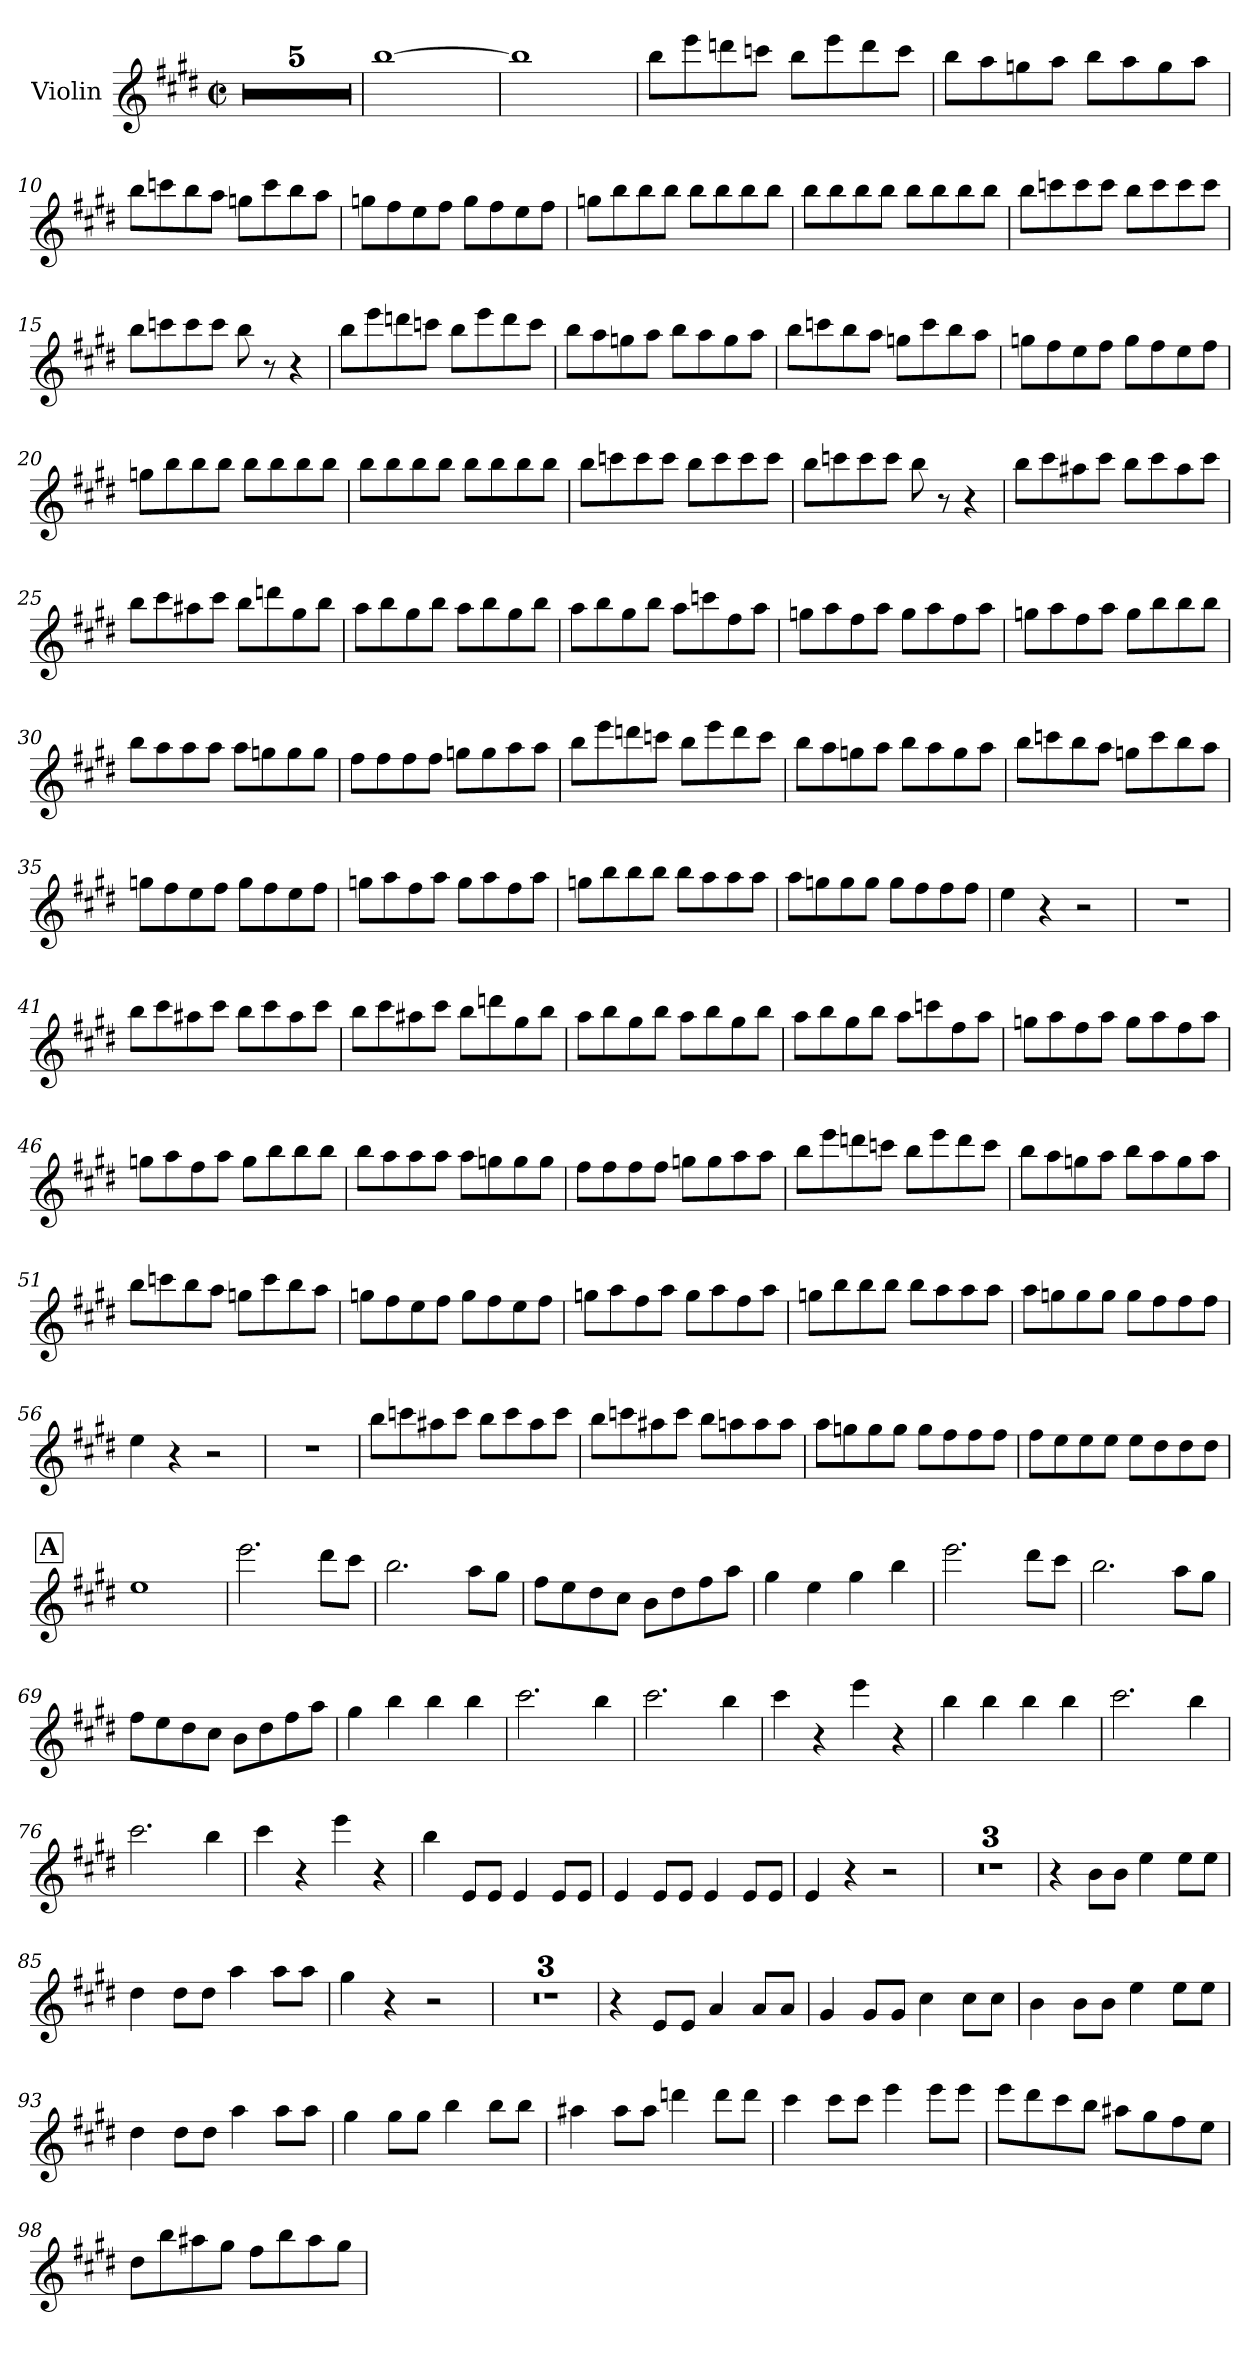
**kern
*part1
*staff1
*I"Violin
*I'Vln.
*clefG2
*k[f#c#g#d#]
*M2/2
*met(c|)
*MM240
=1
1r
=2
1r
=3
1r
=4
1r
=5
1r
=6
[1bb
=7
1bb]
=8
8bb\L
8eee\
8dddn\
8cccn\J
8bb\L
8eee\
8ddd\
8ccc\J
!!LO:LB:g=z
=9
8bb\L
8aa\
8ggn\
8aa\J
8bb\L
8aa\
8gg\
8aa\J
=10
8bb\L
8cccn\
8bb\
8aa\J
8ggn\L
8ccc\
8bb\
8aa\J
=11
8ggn\L
8ff#\
8ee\
8ff#\J
8gg\L
8ff#\
8ee\
8ff#\J
=12
8ggn\L
8bb\
8bb\
8bb\J
8bb\L
8bb\
8bb\
8bb\J
!!LO:LB:g=z
=13
8bb\L
8bb\
8bb\
8bb\J
8bb\L
8bb\
8bb\
8bb\J
=14
8bb\L
8cccn\
8ccc\
8ccc\J
8bb\L
8ccc\
8ccc\
8ccc\J
=15
8bb\L
8cccn\
8ccc\
8ccc\J
8bb\
8r
4r
=16
8bb\L
8eee\
8dddn\
8cccn\J
8bb\L
8eee\
8ddd\
8ccc\J
!!LO:LB:g=z
=17
8bb\L
8aa\
8ggn\
8aa\J
8bb\L
8aa\
8gg\
8aa\J
=18
8bb\L
8cccn\
8bb\
8aa\J
8ggn\L
8ccc\
8bb\
8aa\J
=19
8ggn\L
8ff#\
8ee\
8ff#\J
8gg\L
8ff#\
8ee\
8ff#\J
=20
8ggn\L
8bb\
8bb\
8bb\J
8bb\L
8bb\
8bb\
8bb\J
!!LO:LB:g=z
=21
8bb\L
8bb\
8bb\
8bb\J
8bb\L
8bb\
8bb\
8bb\J
=22
8bb\L
8cccn\
8ccc\
8ccc\J
8bb\L
8ccc\
8ccc\
8ccc\J
=23
8bb\L
8cccn\
8ccc\
8ccc\J
8bb\
8r
4r
=24
8bb\L
8ccc#\
8aa#X\
8ccc#\J
8bb\L
8ccc#\
8aa#\
8ccc#\J
!!LO:LB:g=z
=25
8bb\L
8ccc#\
8aa#X\
8ccc#\J
8bb\L
8dddn\
8gg#\
8bb\J
=26
8aa\L
8bb\
8gg#\
8bb\J
8aa\L
8bb\
8gg#\
8bb\J
=27
8aa\L
8bb\
8gg#\
8bb\J
8aa\L
8cccn\
8ff#\
8aa\J
=28
8ggn\L
8aa\
8ff#\
8aa\J
8gg\L
8aa\
8ff#\
8aa\J
!!LO:LB:g=z
=29
8ggn\L
8aa\
8ff#\
8aa\J
8gg\L
8bb\
8bb\
8bb\J
=30
8bb\L
8aa\
8aa\
8aa\J
8aa\L
8ggn\
8gg\
8gg\J
=31
8ff#\L
8ff#\
8ff#\
8ff#\J
8ggn\L
8gg\
8aa\
8aa\J
=32
8bb\L
8eee\
8dddn\
8cccn\J
8bb\L
8eee\
8ddd\
8ccc\J
!!LO:LB:g=z
=33
8bb\L
8aa\
8ggn\
8aa\J
8bb\L
8aa\
8gg\
8aa\J
=34
8bb\L
8cccn\
8bb\
8aa\J
8ggn\L
8ccc\
8bb\
8aa\J
=35
8ggn\L
8ff#\
8ee\
8ff#\J
8gg\L
8ff#\
8ee\
8ff#\J
=36
8ggn\L
8aa\
8ff#\
8aa\J
8gg\L
8aa\
8ff#\
8aa\J
!!LO:LB:g=z
=37
8ggn\L
8bb\
8bb\
8bb\J
8bb\L
8aa\
8aa\
8aa\J
=38
8aa\L
8ggn\
8gg\
8gg\J
8gg\L
8ff#\
8ff#\
8ff#\J
=39
4ee\
4r
2r
=40
1r
=41
8bb\L
8ccc#\
8aa#X\
8ccc#\J
8bb\L
8ccc#\
8aa#\
8ccc#\J
!!LO:LB:g=z
=42
8bb\L
8ccc#\
8aa#X\
8ccc#\J
8bb\L
8dddn\
8gg#\
8bb\J
=43
8aa\L
8bb\
8gg#\
8bb\J
8aa\L
8bb\
8gg#\
8bb\J
=44
8aa\L
8bb\
8gg#\
8bb\J
8aa\L
8cccn\
8ff#\
8aa\J
=45
8ggn\L
8aa\
8ff#\
8aa\J
8gg\L
8aa\
8ff#\
8aa\J
!!LO:LB:g=z
=46
8ggn\L
8aa\
8ff#\
8aa\J
8gg\L
8bb\
8bb\
8bb\J
=47
8bb\L
8aa\
8aa\
8aa\J
8aa\L
8ggn\
8gg\
8gg\J
=48
8ff#\L
8ff#\
8ff#\
8ff#\J
8ggn\L
8gg\
8aa\
8aa\J
=49
8bb\L
8eee\
8dddn\
8cccn\J
8bb\L
8eee\
8ddd\
8ccc\J
!!LO:LB:g=z
=50
8bb\L
8aa\
8ggn\
8aa\J
8bb\L
8aa\
8gg\
8aa\J
=51
8bb\L
8cccn\
8bb\
8aa\J
8ggn\L
8ccc\
8bb\
8aa\J
=52
8ggn\L
8ff#\
8ee\
8ff#\J
8gg\L
8ff#\
8ee\
8ff#\J
=53
8ggn\L
8aa\
8ff#\
8aa\J
8gg\L
8aa\
8ff#\
8aa\J
!!LO:LB:g=z
=54
8ggn\L
8bb\
8bb\
8bb\J
8bb\L
8aa\
8aa\
8aa\J
=55
8aa\L
8ggn\
8gg\
8gg\J
8gg\L
8ff#\
8ff#\
8ff#\J
=56
4ee\
4r
2r
=57
1r
=58
8bb\L
8cccn\
8aa#X\
8ccc\J
8bb\L
8ccc\
8aa#\
8ccc\J
!!LO:LB:g=z
=59
8bb\L
8cccn\
8aa#X\
8ccc\J
8bb\L
8aan\
8aa\
8aa\J
=60
8aa\L
8ggn\
8gg\
8gg\J
8gg\L
8ff#\
8ff#\
8ff#\J
=61
8ff#\L
8ee\
8ee\
8ee\J
8ee\L
8dd#\
8dd#\
8dd#\J
!!LO:LB:g=z
!!LO:REH:place=s1:a:B:fs=14:t=A
=62
1ee
=63
2.eee\
8ddd#\L
8ccc#\J
=64
2.bb\
8aa\L
8gg#\J
=65
8ff#\L
8ee\
8dd#\
8cc#\J
8b\L
8dd#\
8ff#\
8aa\J
=66
4gg#\
4ee\
4gg#\
4bb\
=67
2.eee\
8ddd#\L
8ccc#\J
=68
2.bb\
8aa\L
8gg#\J
!!LO:LB:g=z
=69
8ff#\L
8ee\
8dd#\
8cc#\J
8b\L
8dd#\
8ff#\
8aa\J
=70
4gg#\
4bb\
4bb\
4bb\
=71
2.ccc#\
4bb\
=72
2.ccc#\
4bb\
=73
4ccc#\
4r
4eee\
4r
=74
4bb\
4bb\
4bb\
4bb\
=75
2.ccc#\
4bb\
!!LO:LB:g=z
=76
2.ccc#\
4bb\
=77
4ccc#\
4r
4eee\
4r
=78
4bb\
8e/L
8e/J
4e/
8e/L
8e/J
=79
4e/
8e/L
8e/J
4e/
8e/L
8e/J
=80
4e/
4r
2r
=81
1r
=82
1r
!!LO:LB:g=z
=83
1r
=84
4r
8b\L
8b\J
4ee\
8ee\L
8ee\J
=85
4dd#\
8dd#\L
8dd#\J
4aa\
8aa\L
8aa\J
=86
4gg#\
4r
2r
=87
1r
=88
1r
=89
1r
!!LO:LB:g=z
=90
4r
8e/L
8e/J
4a/
8a/L
8a/J
=91
4g#/
8g#/L
8g#/J
4cc#\
8cc#\L
8cc#\J
=92
4b\
8b\L
8b\J
4ee\
8ee\L
8ee\J
=93
4dd#\
8dd#\L
8dd#\J
4aa\
8aa\L
8aa\J
=94
4gg#\
8gg#\L
8gg#\J
4bb\
8bb\L
8bb\J
!!LO:LB:g=z
=95
4aa#X\
8aa#\L
8aa#\J
4dddn\
8ddd\L
8ddd\J
=96
4ccc#\
8ccc#\L
8ccc#\J
4eee\
8eee\L
8eee\J
=97
8eee\L
8ddd#\
8ccc#\
8bb\J
8aa#X\L
8gg#\
8ff#\
8ee\J
=98
8dd#\L
8bb\
8aa#X\
8gg#\J
8ff#\L
8bb\
8aa#\
8gg#\J
=
*-
